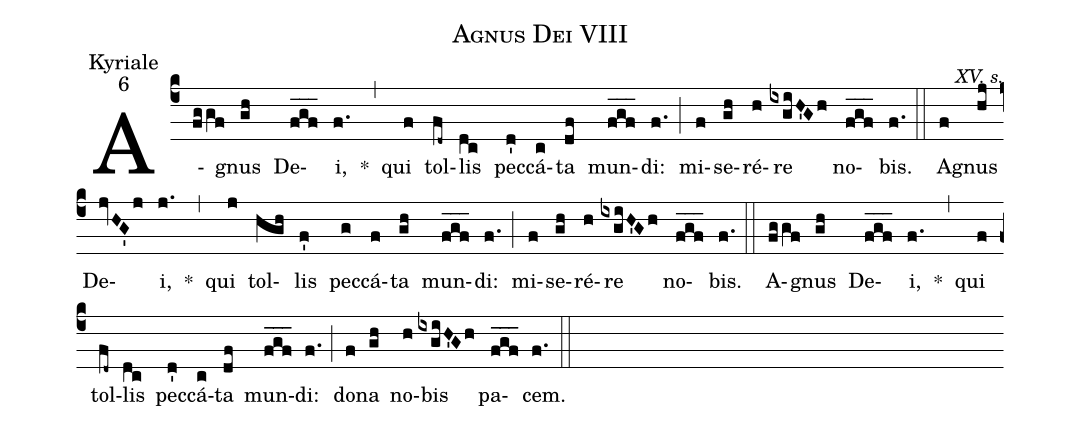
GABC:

name:Agnus Dei VIII;
office-part:Kyriale;
mode:6;
commentary:XV. s.;
%%
(c4) A(fggf)gnus(gh) De(f_g_f_)i,(f.) *(,) qui(f) tol(fd~)lis(dc) pec(d')cá(c)ta(df) mun(f_g_f_)di:(f.) (;) mi(f)se(gh)ré(h)re(ixgiH'Gh) no(f_g_f_)bis.(f.) (::)
A(f)gnus(hj) De(jvHG'j)i,(j.) *(,) qui(j) tol(hgh)lis(f') pec(g)cá(f)ta(gh) mun(f_g_f_)di:(f.) (;) mi(f)se(gh)ré(h)re(ixgiH'Gh) no(f_g_f_)bis.(f.) (::)
A(fggf)gnus(gh) De(f_g_f_)i,(f.) *(,) qui(f) tol(fd~)lis(dc) pec(d')cá(c)ta(df) mun(f_g_f_)di:(f.) (;) do(f)na(gh) no(h)bis(ixgiH'Gh) pa(f_g_f_)cem.(f.) (::)
